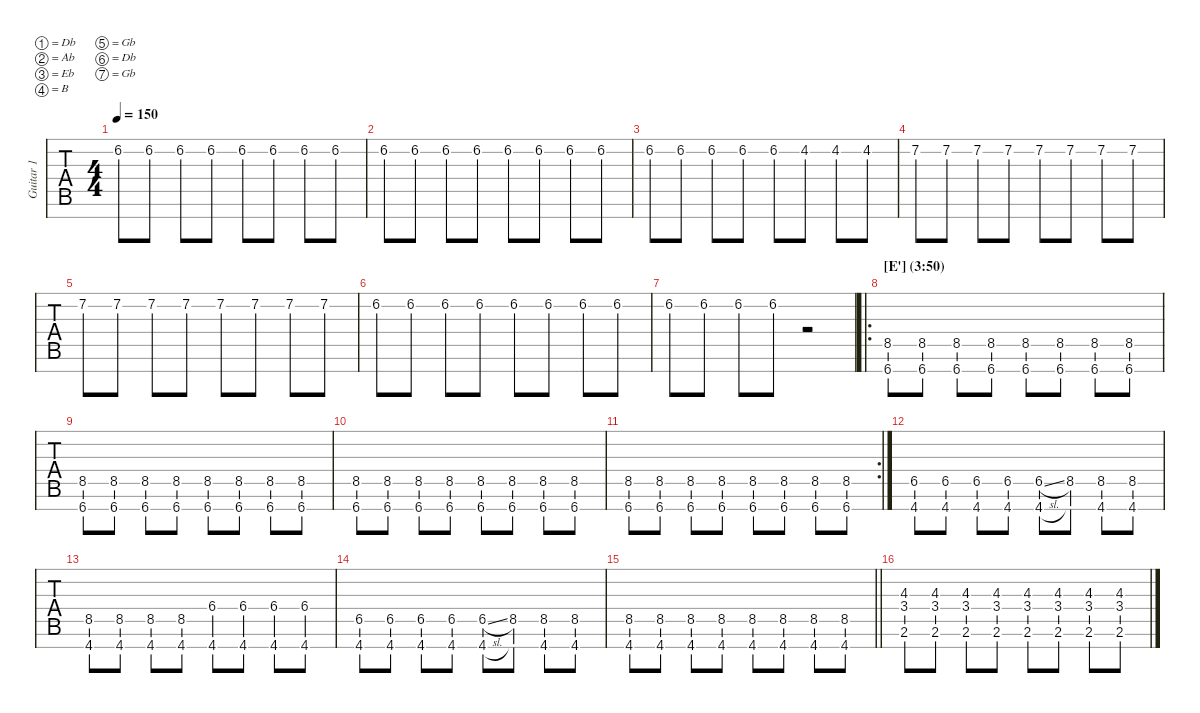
\defaultSystemsLayout 4
\hideDynamics
\bracketExtendMode nobrackets
\multiTrackTrackNamePolicy allsystems
\firstSystemTrackNameMode fullname
\otherSystemsTrackNameMode fullname
\otherSystemsTrackNameOrientation horizontal
\track ("Guitar 1" "Gtr. 1") {instrument overdrivenguitar}
\staff {tabs}
\tuning (Db4 Ab3 Eb3 B2 Gb2 Db2 Gb1)
\ts (4 4)
\scale
1.00347
\tempo 150
\accidentals auto
\clef g2
\ottava regular
\simile none
\ks c
6.2.8{dy mf} 6.2.8 6.2.8 6.2.8 6.2.8 6.2.8 6.2.8 6.2.8 |
\scale
1.00078 6.2.8 6.2.8 6.2.8 6.2.8 6.2.8 6.2.8 6.2.8 6.2.8 |
\scale
0.995395 6.2.8 6.2.8 6.2.8 6.2.8 6.2.8 4.2.8 4.2.8 4.2.8 |
\scale
0.998803 7.2{acc #}.8 7.2{acc #}.8 7.2{acc #}.8 7.2{acc #}.8 7.2{acc #}.8 7.2{acc #}.8 7.2{acc #}.8 7.2{acc #}.8 |
\scale
1.00217 7.2{acc #}.8 7.2{acc #}.8 7.2{acc #}.8 7.2{acc #}.8 7.2{acc #}.8 7.2{acc #}.8 7.2{acc #}.8 7.2{acc #}.8 |
\scale
1.00397 6.2.8 6.2.8 6.2.8 6.2.8 6.2.8 6.2.8 6.2.8 6.2.8 |
\scale
0.995065 6.2.8 6.2.8 6.2.8 6.2.8 r.2 |
\ro
\section ("" "[E'] (3:50)")
\scale
0.9986 (6.7 8.5).8 (6.7 8.5).8 (6.7 8.5).8 (6.7 8.5).8 (6.7 8.5).8 (6.7 8.5).8 (6.7 8.5).8 (6.7 8.5).8 |
\scale
1.00202 (6.7 8.5).8 (6.7 8.5).8 (6.7 8.5).8 (6.7 8.5).8 (6.7 8.5).8 (6.7 8.5).8 (6.7 8.5).8 (6.7 8.5).8 |
\scale
1.00401 (6.7 8.5).8 (6.7 8.5).8 (6.7 8.5).8 (6.7 8.5).8 (6.7 8.5).8 (6.7 8.5).8 (6.7 8.5).8 (6.7 8.5).8 |
\rc 2
\scale
0.995369 (6.7 8.5).8 (6.7 8.5).8 (6.7 8.5).8 (6.7 8.5).8 (6.7 8.5).8 (6.7 8.5).8 (6.7 8.5).8 (6.7 8.5).8 |
\scale
0.999343 (4.7{acc #} 6.5).8 (4.7{acc #} 6.5).8 (4.7{acc #} 6.5).8 (4.7{acc #} 6.5).8 (4.7{acc #} 6.5{sl}).8 (4.7{t acc #} 8.5).8 (4.7{acc #} 8.5).8 (4.7{acc #} 8.5).8 |
\scale
1.00387 (4.7{acc #} 8.5).8 (4.7{acc #} 8.5).8 (4.7{acc #} 8.5).8 (4.7{acc #} 8.5).8 (4.7{acc #} 6.4).8 (4.7{acc #} 6.4).8 (4.7{acc #} 6.4).8 (4.7{acc #} 6.4).8 |
\scale
1.00013 (4.7{acc #} 6.5).8 (4.7{acc #} 6.5).8 (4.7{acc #} 6.5).8 (4.7{acc #} 6.5).8 (4.7{acc #} 6.5{sl}).8 (4.7{t acc #} 8.5).8 (4.7{acc #} 8.5).8 (4.7{acc #} 8.5).8 |
\scale
0.996657
\barLineRight lightlight
(4.7{acc #} 8.5).8 (4.7{acc #} 8.5).8 (4.7{acc #} 8.5).8 (4.7{acc #} 8.5).8 (4.7{acc #} 8.5).8 (4.7{acc #} 8.5).8 (4.7{acc #} 8.5).8 (4.7{acc #} 8.5).8 |
\scale
1.00176 (2.6{acc #} 4.3 3.4).8 (2.6{acc #} 4.3 3.4).8 (2.6{acc #} 4.3 3.4).8 (2.6{acc #} 4.3 3.4).8 (2.6{acc #} 4.3 3.4).8 (2.6{acc #} 4.3 3.4).8 (2.6{acc #} 4.3 3.4).8 (2.6{acc #} 4.3 3.4).8
